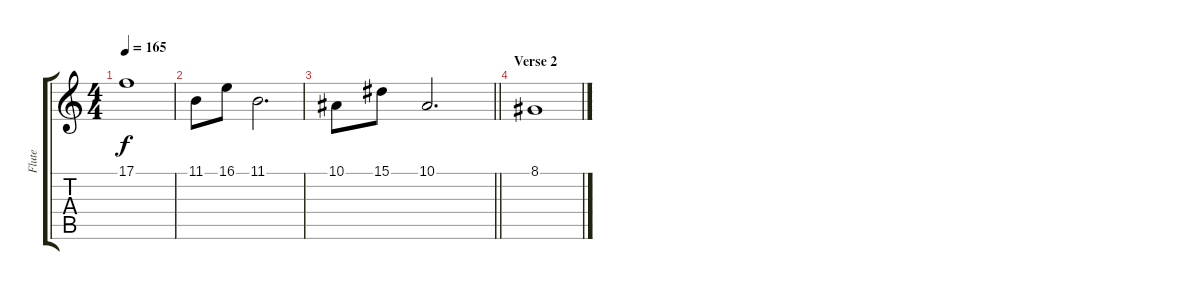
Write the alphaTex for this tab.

\track ("Flute" "Flute") {instrument panflute}
\staff {score tabs}
\tuning (C4 G3 Eb3 Bb2 F2 C2) {hide}
\ts (4 4)
\tempo 165
\clef g2
\ks c
17.1{t}.1{dy f} |
11.1.8 16.1.8 11.1.2{d} |
\barLineRight lightlight
10.1.8 15.1.8 10.1.2{d} |
\section ("" "Verse 2")
8.1.1
